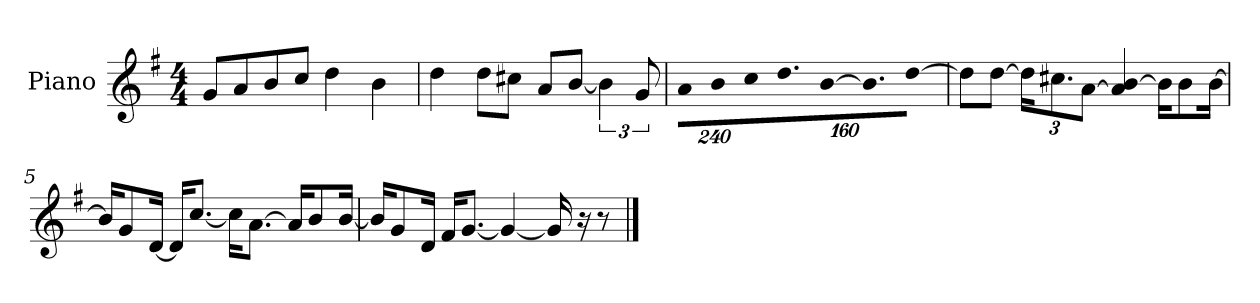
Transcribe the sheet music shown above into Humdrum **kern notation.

**kern
*part1
*staff1
*I"Piano
*I'P-no
*clefG2
*k[f#]
*M4/4
*MM90
=1
8g/L
8a/
8b/
8cc/J
4dd\
4b\
=2
4dd\
8dd\L
8cc#X\J
8a/L
[8b/J
6b\]
12g/
=3
*Xbrackettup
!LO:N:vis=8
960%137a\L
!LO:N:vis=8
960%137b\
!LO:N:vis=8
960%137cc\
!LO:N:vis=8.
640%137dd\
!LO:N:vis=16
[1920%137b\K
!LO:N:vis=8.
640%137b\]
!LO:N:vis=16
[1920%137dd\Jk
=4
8dd\L]
[8dd\J
24dd\KL]
12.cc#X\
[12a\J
4a/] [4b/
16b\KL]
8b\
[16b\Jk
!!LO:LB:g=z
=5
16b/KL]
8g/
[16d/Jk
16d/KL]
[8.cc/J
16cc\KL]
[8.a\J
16a/KL]
8b/
[16b/Jk
=6
16b/KL]
8g/
16d/Jk
16f#/KL
[8.g/J
4g/_
16g/]
16r
8r
==
*-
